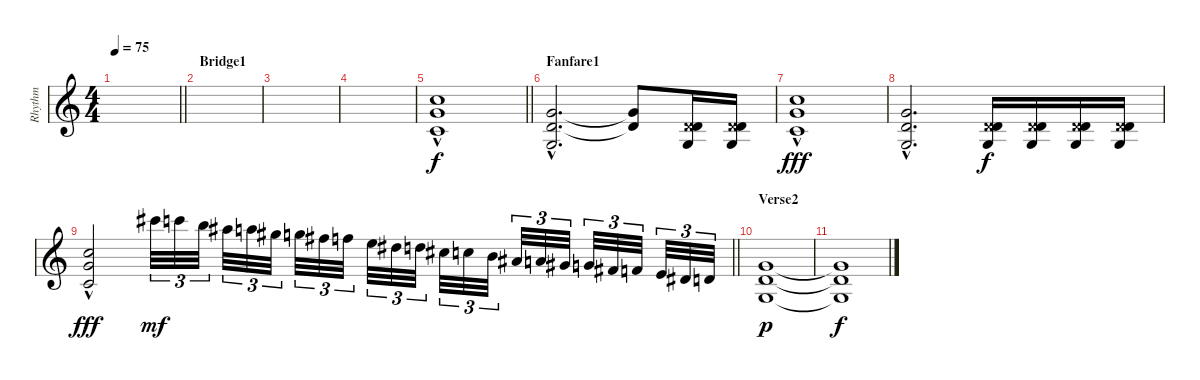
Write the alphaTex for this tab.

\track ("Rhythm" "Rhythm") {instrument distortionguitar}
\staff {score}
\tuning (E4 B3 G3 D3 A2 E2) {hide}
\ts (4 4)
\tempo 75
\clef g2
\barLineRight lightlight
\ks c
|
\section ("" "Bridge1")
|
|
|
\barLineRight lightlight
(5.3{hac} 5.4{hac} 3.5{hac}).1 |
\section ("" "Fanfare1")
(5.4{hac} 5.5{hac} 3.6{hac}).2{d} (5.4{t} 5.5{t}).8{dy f} (0.4{x} 5.5{pm} 3.6{pm}).16 (0.4{x} 5.5{pm} 3.6{pm}).16 |
(5.3{hac} 5.4{hac} 3.5{hac}).1{dy fff} |
(5.4{hac} 5.5{hac} 3.6{hac}).2{d} (0.4{x} 5.5{pm} 3.6{pm}).16{dy f} (0.4{x} 5.5{pm} 3.6{pm}).16 (0.4{x} 5.5{pm} 3.6{pm}).16 (0.4{x} 5.5{pm} 3.6{pm}).16 |
\barLineRight lightlight
(5.3{hac} 5.4{hac} 3.5{hac}).2{dy fff} 23.4.32{tu (3 2) dy mf} 22.4.32{tu (3 2)} 21.4.32{tu (3 2) beam splitsecondary} 20.4.32{tu (3 2)} 19.4.32{tu (3 2)} 18.4.32{tu (3 2) beam splitsecondary} 17.4.32{tu (3 2)} 16.4.32{tu (3 2)} 15.4.32{tu (3 2) beam splitsecondary} 14.4.32{tu (3 2)} 13.4.32{tu (3 2)} 12.4.32{tu (3 2)} 11.4.32{tu (3 2)} 10.4.32{tu (3 2)} 9.4.32{tu (3 2) beam splitsecondary} 8.4.32{tu (3 2)} 7.4.32{tu (3 2)} 6.4.32{tu (3 2) beam splitsecondary} 5.4.32{tu (3 2)} 4.4.32{tu (3 2)} 3.4.32{tu (3 2) beam splitsecondary} 2.4.32{tu (3 2)} 1.4.32{tu (3 2)} 0.4.32{tu (3 2)} |
\section ("" "Verse2")
(5.4 5.5 3.6).1{dy p volume 0} |
(5.4{t} 5.5{t} 3.6{t}).1{dy f}
